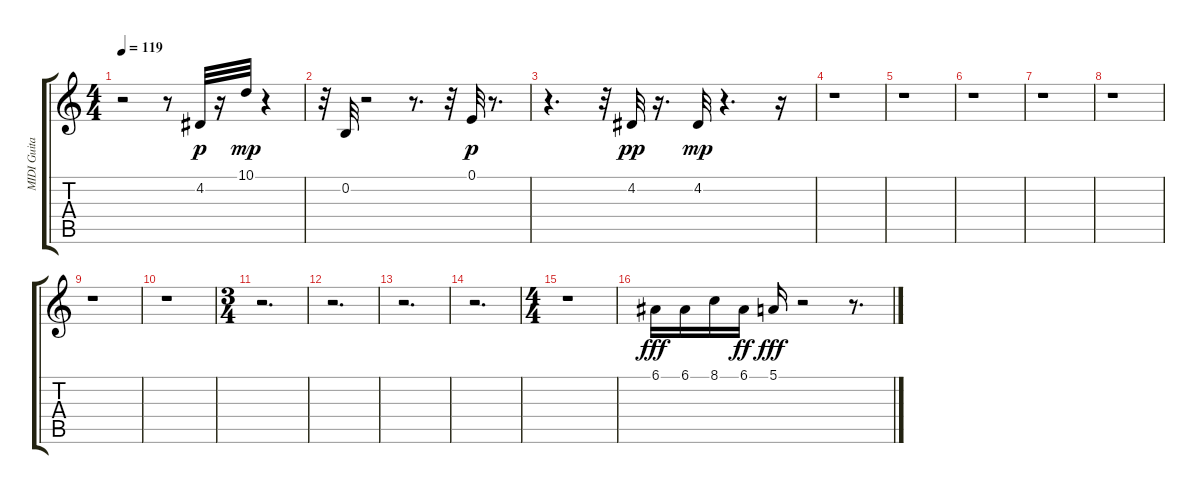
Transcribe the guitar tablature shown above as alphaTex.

\track ("MIDI Guitar                     " "MIDI Guita") {instrument lead1square}
\staff {score tabs}
\tuning (E4 B3 G3 D3 A2 E2) {hide}
\ts (4 4)
\tempo 119
\clef g2
\ks c
r.2{dy f} r.8 4.2.32{dy p} r.16 10.1.32{dy mp} r.4 |
r.32 0.2.32 r.2 r.8{d} r.32 0.1.32{dy p} r.8{d} |
r.4{d} r.32 4.2.32{dy pp} r.16{d} 4.2.32{dy mp} r.4{d} r.16 |
r.1 |
r.1 |
r.1 |
r.1 |
r.1 |
r.1 |
r.1 |
\ts (3 4)
r.2{d} |
r.2{d} |
r.2{d} |
r.2{d} |
\ts (4 4)
r.1 |
6.1.16{dy fff} 6.1.16 8.1.16 6.1.16{dy ff} 5.1.16{dy fff} r.2 r.8{d}
